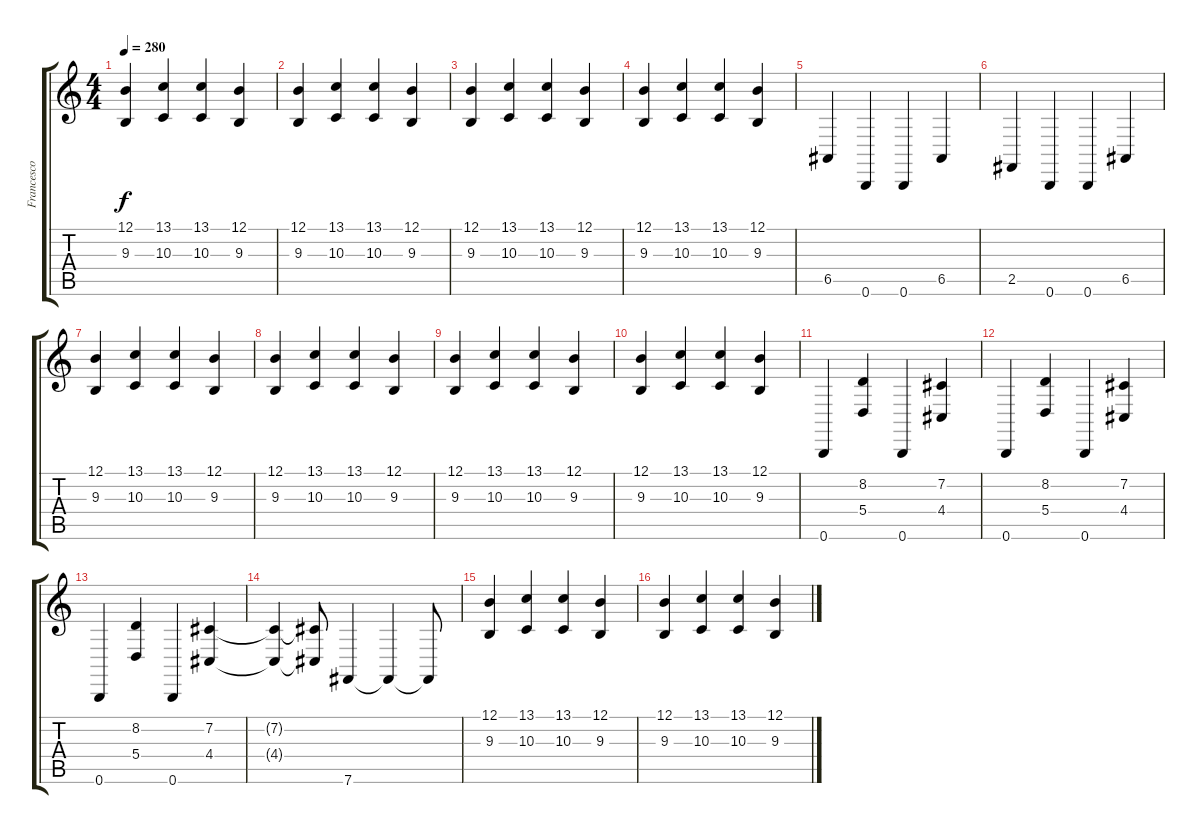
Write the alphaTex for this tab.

\track ("Francesco Paoli" "Francesco ") {instrument stringensemble1}
\staff {score tabs}
\tuning (B3 Gb3 D3 A2 E2 B1) {hide}
\ts (4 4)
\tempo 280
\clef g2
\ks c
(12.1 9.3).4{dy f} (13.1 10.3).4 (13.1 10.3).4 (12.1 9.3).4 |
(12.1 9.3).4 (13.1 10.3).4 (13.1 10.3).4 (12.1 9.3).4 |
(12.1 9.3).4 (13.1 10.3).4 (13.1 10.3).4 (12.1 9.3).4 |
(12.1 9.3).4 (13.1 10.3).4 (13.1 10.3).4 (12.1 9.3).4 |
6.5.4 0.6.4 0.6.4 6.5.4 |
2.5.4 0.6.4 0.6.4 6.5.4 |
(12.1 9.3).4 (13.1 10.3).4 (13.1 10.3).4 (12.1 9.3).4 |
(12.1 9.3).4 (13.1 10.3).4 (13.1 10.3).4 (12.1 9.3).4 |
(12.1 9.3).4 (13.1 10.3).4 (13.1 10.3).4 (12.1 9.3).4 |
(12.1 9.3).4 (13.1 10.3).4 (13.1 10.3).4 (12.1 9.3).4 |
0.6.4 (8.2 5.4).4 0.6.4 (7.2 4.4).4 |
0.6.4 (8.2 5.4).4 0.6.4 (7.2 4.4).4 |
0.6.4 (8.2 5.4).4 0.6.4 (7.2 4.4).4 |
(7.2{t} 4.4{t}).4 (7.2{t} 4.4{t}).8 7.6.4 7.6{t}.4 7.6{t}.8 |
(12.1 9.3).4 (13.1 10.3).4 (13.1 10.3).4 (12.1 9.3).4 |
(12.1 9.3).4 (13.1 10.3).4 (13.1 10.3).4 (12.1 9.3).4
